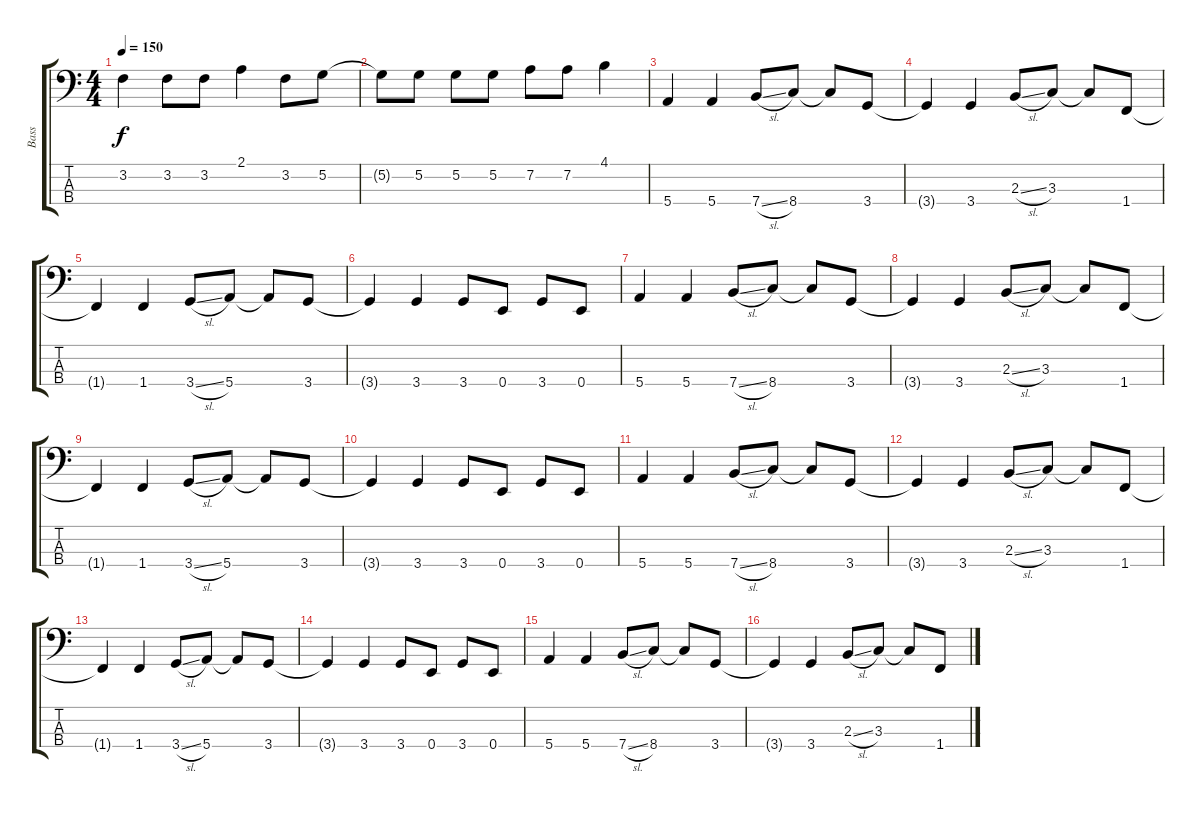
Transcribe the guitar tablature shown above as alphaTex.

\track ("Bass" "Bass") {instrument electricbasspick}
\staff {score tabs}
\tuning (G2 D2 A1 E1) {hide}
\ts (4 4)
\tempo 150
\clef f4
\ks c
3.2.4{dy f} 3.2.8 3.2.8 2.1.4 3.2.8 5.2.8 |
5.2{t}.8 5.2.8 5.2.8 5.2.8 7.2.8 7.2.8 4.1.4 |
5.4.4 5.4.4 7.4{sl}.8 8.4.8 8.4{t}.8 3.4.8 |
3.4{t}.4 3.4.4 2.3{sl}.8 3.3.8 3.3{t}.8 1.4.8 |
1.4{t}.4 1.4.4 3.4{sl}.8 5.4.8 5.4{t}.8 3.4.8 |
3.4{t}.4 3.4.4 3.4.8 0.4.8 3.4.8 0.4.8 |
5.4.4 5.4.4 7.4{sl}.8 8.4.8 8.4{t}.8 3.4.8 |
3.4{t}.4 3.4.4 2.3{sl}.8 3.3.8 3.3{t}.8 1.4.8 |
1.4{t}.4 1.4.4 3.4{sl}.8 5.4.8 5.4{t}.8 3.4.8 |
3.4{t}.4 3.4.4 3.4.8 0.4.8 3.4.8 0.4.8 |
5.4.4 5.4.4 7.4{sl}.8 8.4.8 8.4{t}.8 3.4.8 |
3.4{t}.4 3.4.4 2.3{sl}.8 3.3.8 3.3{t}.8 1.4.8 |
1.4{t}.4 1.4.4 3.4{sl}.8 5.4.8 5.4{t}.8 3.4.8 |
3.4{t}.4 3.4.4 3.4.8 0.4.8 3.4.8 0.4.8 |
5.4.4 5.4.4 7.4{sl}.8 8.4.8 8.4{t}.8 3.4.8 |
3.4{t}.4 3.4.4 2.3{sl}.8 3.3.8 3.3{t}.8 1.4.8
